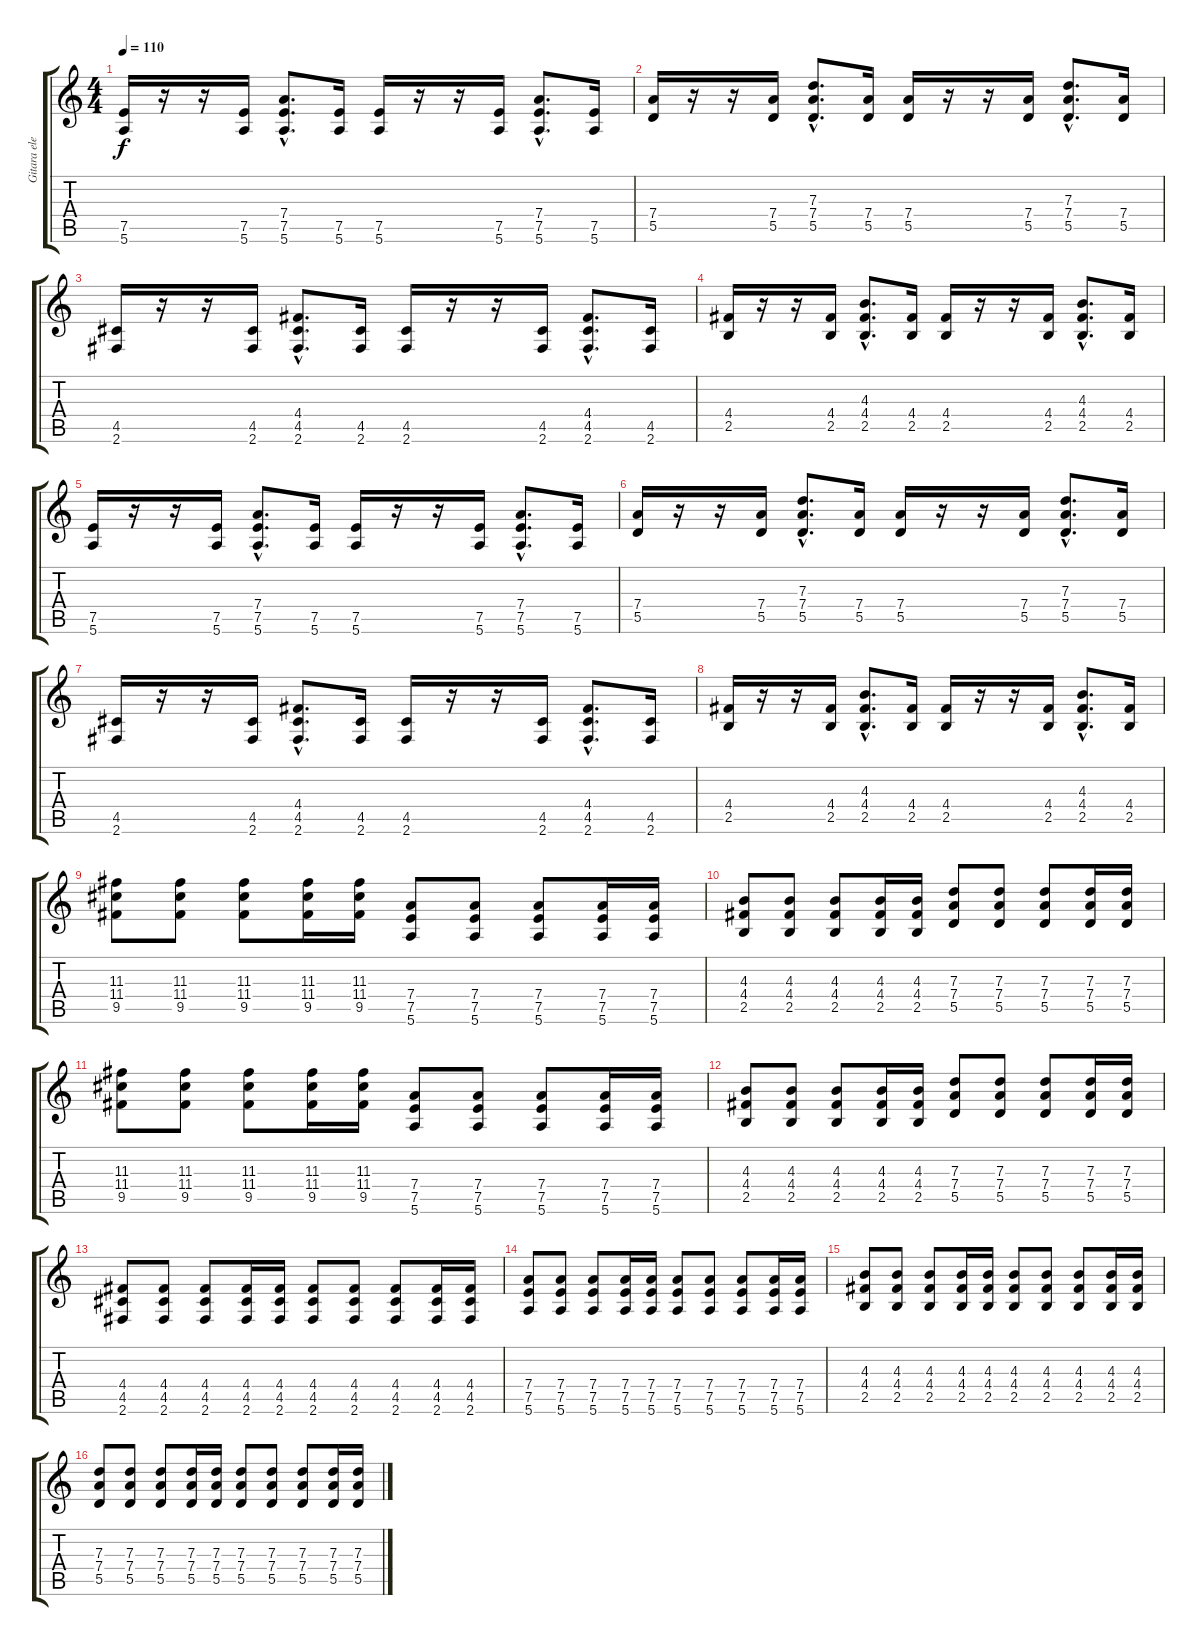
\track ("Gitara elektryczna (II)" "Gitara ele") {instrument distortionguitar}
\staff {score tabs}
\tuning (E4 B3 G3 D3 A2 E2) {hide}
\ts (4 4)
\tempo 110
\clef g2
\ks c
(7.5 5.6).16{dy f} r.16 r.16 (7.5 5.6).16 (7.4{hac} 7.5{hac} 5.6{hac}).8{d} (7.5 5.6).16 (7.5 5.6).16 r.16 r.16 (7.5 5.6).16 (7.4{hac} 7.5{hac} 5.6{hac}).8{d} (7.5 5.6).16 |
(7.4 5.5).16 r.16 r.16 (7.4 5.5).16 (7.3{hac} 7.4{hac} 5.5{hac}).8{d} (7.4 5.5).16 (7.4 5.5).16 r.16 r.16 (7.4 5.5).16 (7.3{hac} 7.4{hac} 5.5{hac}).8{d} (7.4 5.5).16 |
(4.5 2.6).16 r.16 r.16 (4.5 2.6).16 (4.4{hac} 4.5{hac} 2.6{hac}).8{d} (4.5 2.6).16 (4.5 2.6).16 r.16 r.16 (4.5 2.6).16 (4.4{hac} 4.5{hac} 2.6{hac}).8{d} (4.5 2.6).16 |
(4.4 2.5).16 r.16 r.16 (4.4 2.5).16 (4.3{hac} 4.4{hac} 2.5{hac}).8{d} (4.4 2.5).16 (4.4 2.5).16 r.16 r.16 (4.4 2.5).16 (4.3{hac} 4.4{hac} 2.5{hac}).8{d} (4.4 2.5).16 |
(7.5 5.6).16 r.16 r.16 (7.5 5.6).16 (7.4{hac} 7.5{hac} 5.6{hac}).8{d} (7.5 5.6).16 (7.5 5.6).16 r.16 r.16 (7.5 5.6).16 (7.4{hac} 7.5{hac} 5.6{hac}).8{d} (7.5 5.6).16 |
(7.4 5.5).16 r.16 r.16 (7.4 5.5).16 (7.3{hac} 7.4{hac} 5.5{hac}).8{d} (7.4 5.5).16 (7.4 5.5).16 r.16 r.16 (7.4 5.5).16 (7.3{hac} 7.4{hac} 5.5{hac}).8{d} (7.4 5.5).16 |
(4.5 2.6).16 r.16 r.16 (4.5 2.6).16 (4.4{hac} 4.5{hac} 2.6{hac}).8{d} (4.5 2.6).16 (4.5 2.6).16 r.16 r.16 (4.5 2.6).16 (4.4{hac} 4.5{hac} 2.6{hac}).8{d} (4.5 2.6).16 |
(4.4 2.5).16 r.16 r.16 (4.4 2.5).16 (4.3{hac} 4.4{hac} 2.5{hac}).8{d} (4.4 2.5).16 (4.4 2.5).16 r.16 r.16 (4.4 2.5).16 (4.3{hac} 4.4{hac} 2.5{hac}).8{d} (4.4 2.5).16 |
(11.3 11.4 9.5).8 (11.3 11.4 9.5).8 (11.3 11.4 9.5).8 (11.3 11.4 9.5).16 (11.3 11.4 9.5).16 (7.4 7.5 5.6).8 (7.4 7.5 5.6).8 (7.4 7.5 5.6).8 (7.4 7.5 5.6).16 (7.4 7.5 5.6).16 |
(4.3 4.4 2.5).8 (4.3 4.4 2.5).8 (4.3 4.4 2.5).8 (4.3 4.4 2.5).16 (4.3 4.4 2.5).16 (7.3 7.4 5.5).8 (7.3 7.4 5.5).8 (7.3 7.4 5.5).8 (7.3 7.4 5.5).16 (7.3 7.4 5.5).16 |
(11.3 11.4 9.5).8 (11.3 11.4 9.5).8 (11.3 11.4 9.5).8 (11.3 11.4 9.5).16 (11.3 11.4 9.5).16 (7.4 7.5 5.6).8 (7.4 7.5 5.6).8 (7.4 7.5 5.6).8 (7.4 7.5 5.6).16 (7.4 7.5 5.6).16 |
(4.3 4.4 2.5).8 (4.3 4.4 2.5).8 (4.3 4.4 2.5).8 (4.3 4.4 2.5).16 (4.3 4.4 2.5).16 (7.3 7.4 5.5).8 (7.3 7.4 5.5).8 (7.3 7.4 5.5).8 (7.3 7.4 5.5).16 (7.3 7.4 5.5).16 |
(4.4 4.5 2.6).8 (4.4 4.5 2.6).8 (4.4 4.5 2.6).8 (4.4 4.5 2.6).16 (4.4 4.5 2.6).16 (4.4 4.5 2.6).8 (4.4 4.5 2.6).8 (4.4 4.5 2.6).8 (4.4 4.5 2.6).16 (4.4 4.5 2.6).16 |
(7.4 7.5 5.6).8 (7.4 7.5 5.6).8 (7.4 7.5 5.6).8 (7.4 7.5 5.6).16 (7.4 7.5 5.6).16 (7.4 7.5 5.6).8 (7.4 7.5 5.6).8 (7.4 7.5 5.6).8 (7.4 7.5 5.6).16 (7.4 7.5 5.6).16 |
(4.3 4.4 2.5).8 (4.3 4.4 2.5).8 (4.3 4.4 2.5).8 (4.3 4.4 2.5).16 (4.3 4.4 2.5).16 (4.3 4.4 2.5).8 (4.3 4.4 2.5).8 (4.3 4.4 2.5).8 (4.3 4.4 2.5).16 (4.3 4.4 2.5).16 |
(7.3 7.4 5.5).8 (7.3 7.4 5.5).8 (7.3 7.4 5.5).8 (7.3 7.4 5.5).16 (7.3 7.4 5.5).16 (7.3 7.4 5.5).8 (7.3 7.4 5.5).8 (7.3 7.4 5.5).8 (7.3 7.4 5.5).16 (7.3 7.4 5.5).16
